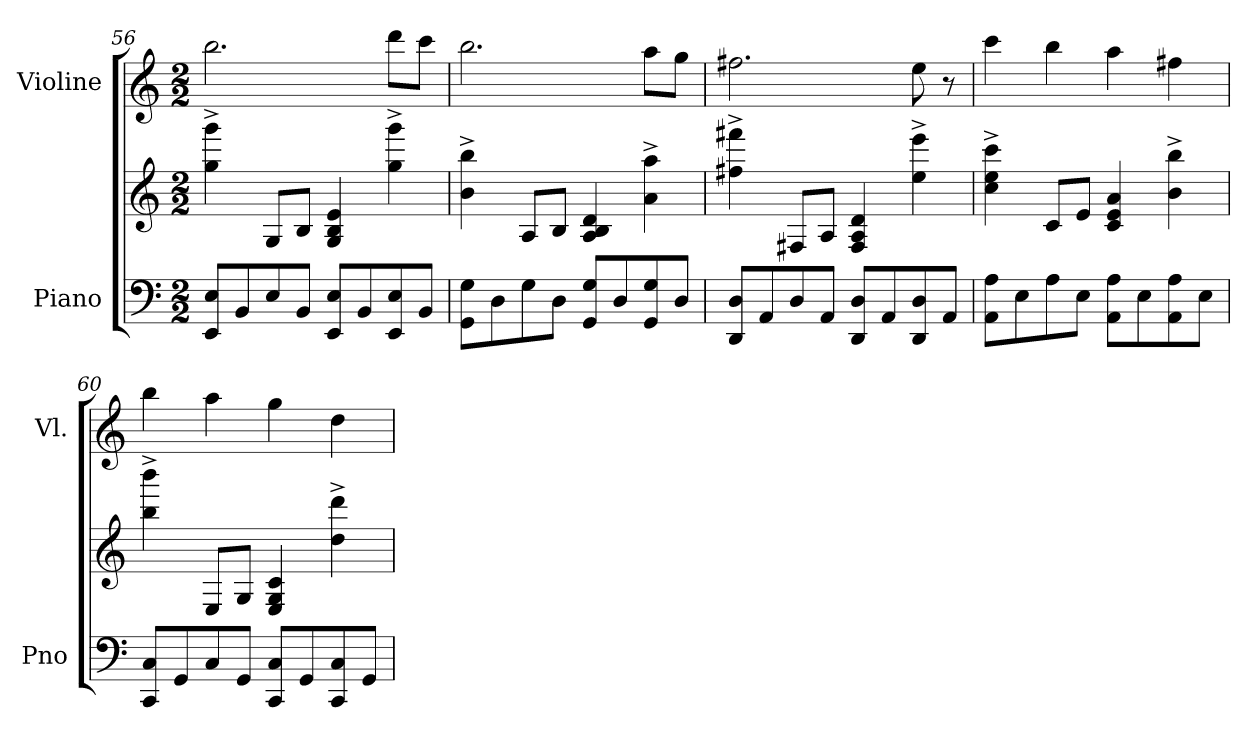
**kern	**kern	**kern
*part2	*part2	*part1
*staff3	*staff2	*staff1
*I"Piano	*	*I"Violine
*I'Pno	*	*I'Vl.
*clefF4	*clefG2	*clefG2
*k[]	*k[]	*k[]
*M2/2	*M2/2	*M2/2
=56	=56	=56
8EE/ 8E/L	4gg\^ 4ggg\^	2.bb\
8BB/	.	.
8E/	8G/L	.
8BB/J	8B/J	.
8EE/ 8E/L	4G/ 4B/ 4e/	.
8BB/	.	.
8EE/ 8E/	4gg\^ 4ggg\^	8ddd\L
8BB/J	.	8ccc\J
=57	=57	=57
8GG\ 8G\L	4b\^ 4bb\^	2.bb\
8D\	.	.
8G\	8A/L	.
8D\J	8B/J	.
8GG/ 8G/L	4A/ 4B/ 4d/	.
8D/	.	.
8GG/ 8G/	4a\^ 4aa\^	8aa\L
8D/J	.	8gg\J
=58	=58	=58
8DD/ 8D/L	4ff#X\^ 4fff#X\^	2.ff#X\
8AA/	.	.
8D/	8F#X/L	.
8AA/J	8A/J	.
8DD/ 8D/L	4F#/ 4A/ 4d/	.
8AA/	.	.
8DD/ 8D/	4ee\^ 4eee\^	8ee\
8AA/J	.	8r
!!LO:LB:g=z
=59	=59	=59
8AA\ 8A\L	4cc\^ 4ee\^ 4ccc\^	4ccc\
8E\	.	.
8A\	8c/L	4bb\
8E\J	8e/J	.
8AA\ 8A\L	4c/ 4e/ 4a/	4aa\
8E\	.	.
8AA\ 8A\	4b\^ 4bb\^	4ff#X\
8E\J	.	.
=60	=60	=60
8CC/ 8C/L	4bb\^ 4bbb\^	4bb\
8GG/	.	.
8C/	8E/L	4aa\
8GG/J	8G/J	.
8CC/ 8C/L	4E/ 4G/ 4c/	4gg\
8GG/	.	.
8CC/ 8C/	4dd\^ 4ddd\^	4dd\
8GG/J	.	.
=	=	=
*-	*-	*-
